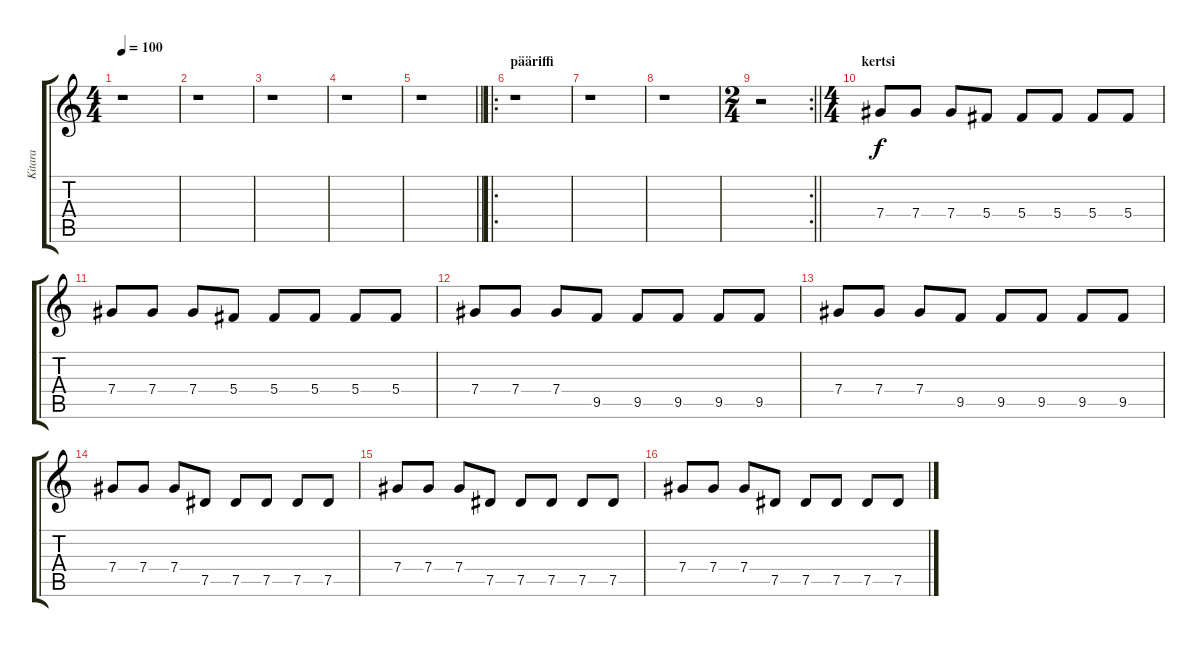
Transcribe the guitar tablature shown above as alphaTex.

\track ("Kitara" "Kitara") {instrument distortionguitar}
\staff {score tabs}
\tuning (Eb4 Bb3 Gb3 Db3 Ab2 Db2) {hide}
\ts (4 4)
\tempo 100
\clef g2
\ks c
r.1{dy f} |
r.1 |
r.1 |
r.1 |
\barLineRight lightlight
r.1 |
\ro
\section ("" "pääriffi")
r.1 |
r.1 |
r.1 |
\rc 2
\ts (2 4)
\barLineRight lightlight
r.2 |
\ts (4 4)
\section ("" "kertsi")
7.4.8 7.4.8 7.4.8 5.4.8 5.4.8 5.4.8 5.4.8 5.4.8 |
7.4.8 7.4.8 7.4.8 5.4.8 5.4.8 5.4.8 5.4.8 5.4.8 |
7.4.8 7.4.8 7.4.8 9.5.8 9.5.8 9.5.8 9.5.8 9.5.8 |
7.4.8 7.4.8 7.4.8 9.5.8 9.5.8 9.5.8 9.5.8 9.5.8 |
7.4.8 7.4.8 7.4.8 7.5.8 7.5.8 7.5.8 7.5.8 7.5.8 |
7.4.8 7.4.8 7.4.8 7.5.8 7.5.8 7.5.8 7.5.8 7.5.8 |
7.4.8 7.4.8 7.4.8 7.5.8 7.5.8 7.5.8 7.5.8 7.5.8
